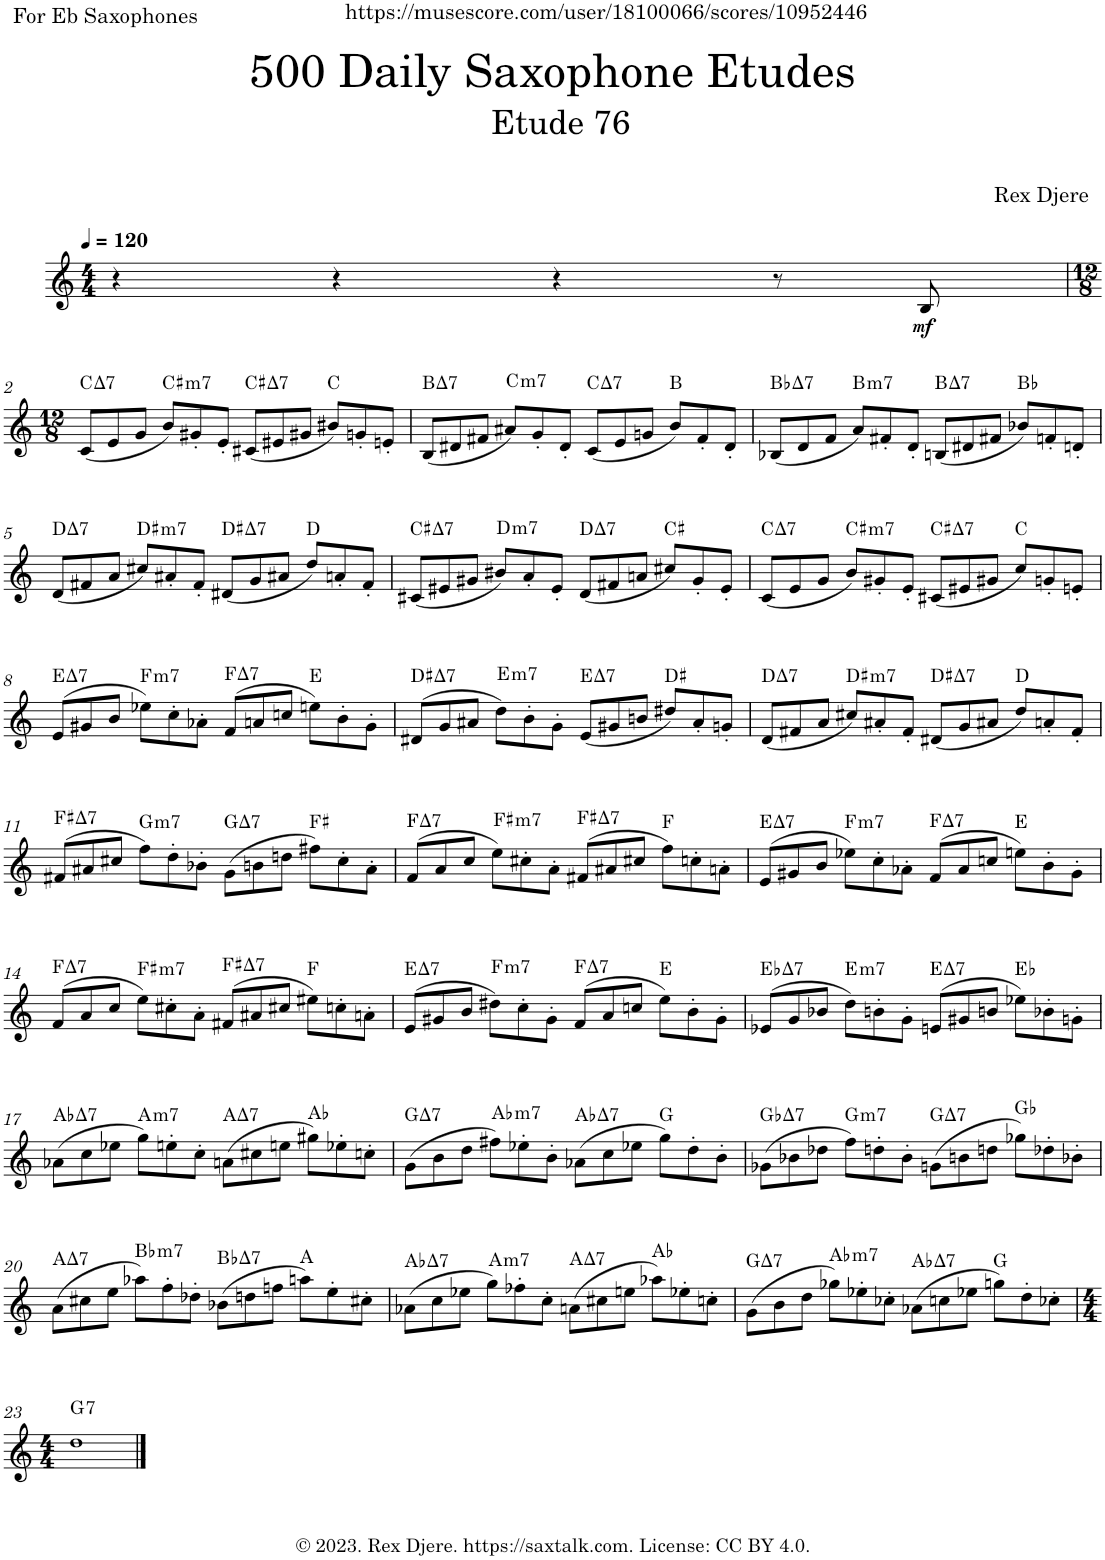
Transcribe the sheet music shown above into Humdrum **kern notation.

**kern	**dynam	**harte
*part1	*part1	*part1
*staff1	*staff1	*
*I"Alto Saxophone	*	*
*I'A. Sax.	*	*
*clefG2	*	*
*Trd5c9	*	*
*k[]	*	*
*M4/4	*	*
*MM120	*	*
=1	=1	=1
4r	.	.
4r	.	.
4r	.	.
8r	.	.
!	!LO:DY:b	!
8B/	mf	.
!!LO:LB:g=z
=2	=2	=2
*M12/8	*	*
!	!	!LO:H:kt=7
(8c/L	.	C:maj7
8e/	.	.
8g/J	.	.
!	!	!LO:H:kt=m7
8b/L)	.	C#:min7
8g#X'/	.	.
8e'/J	.	.
!	!	!LO:H:kt=7
(8c#X/L	.	C#:maj7
8e#X/	.	.
8g#X/J	.	.
8b#X/L)	.	C:maj
8gn'/	.	.
8en'/J	.	.
=3	=3	=3
!	!	!LO:H:kt=7
(8B/L	.	B:maj7
8d#X/	.	.
8f#X/J	.	.
!	!	!LO:H:kt=m7
8a#X/L)	.	C:min7
8g'/	.	.
8d#'/J	.	.
!	!	!LO:H:kt=7
(8c/L	.	C:maj7
8e/	.	.
8gn/J	.	.
8b/L)	.	B:maj
8f#'/	.	.
8d#'/J	.	.
=4	=4	=4
!	!	!LO:H:kt=7
(8B-X/L	.	Bb:maj7
8d/	.	.
8f/J	.	.
!	!	!LO:H:kt=m7
8a/L)	.	B:min7
8f#X'/	.	.
8d'/J	.	.
!	!	!LO:H:kt=7
(8Bn/L	.	B:maj7
8d#X/	.	.
8f#X/J	.	.
8b-X/L)	.	Bb:maj
8fn'/	.	.
8dn'/J	.	.
!!LO:LB:g=z
=5	=5	=5
!	!	!LO:H:kt=7
(8d/L	.	D:maj7
8f#X/	.	.
8a/J	.	.
!	!	!LO:H:kt=m7
8cc#X/L)	.	D#:min7
8a#X'/	.	.
8f#'/J	.	.
!	!	!LO:H:kt=7
(8d#X/L	.	D#:maj7
8g/	.	.
8a#X/J	.	.
8dd/L)	.	D:maj
8an'/	.	.
8f#'/J	.	.
=6	=6	=6
!	!	!LO:H:kt=7
(8c#X/L	.	C#:maj7
8e#X/	.	.
8g#X/J	.	.
!	!	!LO:H:kt=m7
8b#X/L)	.	D:min7
8a'/	.	.
8e#'/J	.	.
!	!	!LO:H:kt=7
(8d/L	.	D:maj7
8f#X/	.	.
8an/J	.	.
8cc#X/L)	.	C#:maj
8g#'/	.	.
8e#'/J	.	.
=7	=7	=7
!	!	!LO:H:kt=7
(8c/L	.	C:maj7
8e/	.	.
8g/J	.	.
!	!	!LO:H:kt=m7
8b/L)	.	C#:min7
8g#X'/	.	.
8e'/J	.	.
!	!	!LO:H:kt=7
(8c#X/L	.	C#:maj7
8e#X/	.	.
8g#X/J	.	.
8cc/L)	.	C:maj
8gn'/	.	.
8en'/J	.	.
!!LO:LB:g=z
=8	=8	=8
!	!	!LO:H:kt=7
(8e/L	.	E:maj7
8g#X/	.	.
8b/J	.	.
!	!	!LO:H:kt=m7
8ee-X\L)	.	F:min7
8cc'\	.	.
8a-X'\J	.	.
!	!	!LO:H:kt=7
(8f/L	.	F:maj7
8an/	.	.
8ccn/J	.	.
8een\L)	.	E:maj
8b'\	.	.
8g#'\J	.	.
=9	=9	=9
!	!	!LO:H:kt=7
(8d#X/L	.	D#:maj7
8g/	.	.
8a#X/J	.	.
!	!	!LO:H:kt=m7
8dd\L)	.	E:min7
8b'\	.	.
8g'\J	.	.
!	!	!LO:H:kt=7
(8e/L	.	E:maj7
8g#X/	.	.
8bn/J	.	.
8dd#X/L)	.	D#:maj
8a#'/	.	.
8gn'/J	.	.
=10	=10	=10
!	!	!LO:H:kt=7
(8d/L	.	D:maj7
8f#X/	.	.
8a/J	.	.
!	!	!LO:H:kt=m7
8cc#X/L)	.	D#:min7
8a#X'/	.	.
8f#'/J	.	.
!	!	!LO:H:kt=7
(8d#X/L	.	D#:maj7
8g/	.	.
8a#X/J	.	.
8dd/L)	.	D:maj
8an'/	.	.
8f#'/J	.	.
!!LO:LB:g=z
=11	=11	=11
!	!	!LO:H:kt=7
(8f#X/L	.	F#:maj7
8a#X/	.	.
8cc#X/J	.	.
!	!	!LO:H:kt=m7
8ff\L)	.	G:min7
8dd'\	.	.
8b-X'\J	.	.
!	!	!LO:H:kt=7
(8g\L	.	G:maj7
8bn\	.	.
8ddn\J	.	.
8ff#X\L)	.	F#:maj
8cc#'\	.	.
8a#'\J	.	.
=12	=12	=12
!	!	!LO:H:kt=7
(8f/L	.	F:maj7
8a/	.	.
8cc/J	.	.
!	!	!LO:H:kt=m7
8ee\L)	.	F#:min7
8cc#X'\	.	.
8a'\J	.	.
!	!	!LO:H:kt=7
(8f#X/L	.	F#:maj7
8a#X/	.	.
8cc#X/J	.	.
8ff\L)	.	F:maj
8ccn'\	.	.
8an'\J	.	.
=13	=13	=13
!	!	!LO:H:kt=7
(8e/L	.	E:maj7
8g#X/	.	.
8b/J	.	.
!	!	!LO:H:kt=m7
8ee-X\L)	.	F:min7
8cc'\	.	.
8a-X'\J	.	.
!	!	!LO:H:kt=7
(8f/L	.	F:maj7
8a-/	.	.
8ccn/J	.	.
8een\L)	.	E:maj
8b'\	.	.
8g#'\J	.	.
!!LO:LB:g=z
=14	=14	=14
!	!	!LO:H:kt=7
(8f/L	.	F:maj7
8a/	.	.
8cc/J	.	.
!	!	!LO:H:kt=m7
8ee\L)	.	F#:min7
8cc#X'\	.	.
8a'\J	.	.
!	!	!LO:H:kt=7
(8f#X/L	.	F#:maj7
8a#X/	.	.
8cc#X/J	.	.
8ee#X\L)	.	F:maj
8ccn'\	.	.
8an'\J	.	.
=15	=15	=15
!	!	!LO:H:kt=7
(8e/L	.	E:maj7
8g#X/	.	.
8b/J	.	.
!	!	!LO:H:kt=m7
8dd#X\L)	.	F:min7
8cc'\	.	.
8g#'\J	.	.
!	!	!LO:H:kt=7
(8f/L	.	F:maj7
8a/	.	.
8ccn/J	.	.
8ee\L)	.	E:maj
8b'\	.	.
8g#'\J	.	.
=16	=16	=16
!	!	!LO:H:kt=7
(8e-X/L	.	Eb:maj7
8g/	.	.
8b-X/J	.	.
!	!	!LO:H:kt=m7
8dd\L)	.	E:min7
8bn'\	.	.
8g'\J	.	.
!	!	!LO:H:kt=7
(8en/L	.	E:maj7
8g#X/	.	.
8bn/J	.	.
8ee-X\L)	.	Eb:maj
8b-X'\	.	.
8gn'\J	.	.
!!LO:LB:g=z
=17	=17	=17
!	!	!LO:H:kt=7
(8a-X\L	.	Ab:maj7
8cc\	.	.
8ee-X\J	.	.
!	!	!LO:H:kt=m7
8gg\L)	.	A:min7
8een'\	.	.
8cc'\J	.	.
!	!	!LO:H:kt=7
(8an\L	.	A:maj7
8cc#X\	.	.
8een\J	.	.
8gg#X\L)	.	Ab:maj
8ee-X'\	.	.
8ccn'\J	.	.
=18	=18	=18
!	!	!LO:H:kt=7
(8g\L	.	G:maj7
8b\	.	.
8dd\J	.	.
!	!	!LO:H:kt=m7
8ff#X\L)	.	Ab:min7
8ee-X'\	.	.
8b'\J	.	.
!	!	!LO:H:kt=7
(8a-X\L	.	Ab:maj7
8cc\	.	.
8ee-X\J	.	.
8gg\L)	.	G:maj
8dd'\	.	.
8b'\J	.	.
=19	=19	=19
!	!	!LO:H:kt=7
(8g-X\L	.	Gb:maj7
8b-X\	.	.
8dd-X\J	.	.
!	!	!LO:H:kt=m7
8ff\L)	.	G:min7
8ddn'\	.	.
8b-'\J	.	.
!	!	!LO:H:kt=7
(8gn\L	.	G:maj7
8bn\	.	.
8ddn\J	.	.
8gg-X\L)	.	Gb:maj
8dd-X'\	.	.
8b-X'\J	.	.
!!LO:LB:g=z
=20	=20	=20
!	!	!LO:H:kt=7
(8a\L	.	A:maj7
8cc#X\	.	.
8ee\J	.	.
!	!	!LO:H:kt=m7
8aa-X\L)	.	Bb:min7
8ff'\	.	.
8dd-X'\J	.	.
!	!	!LO:H:kt=7
(8b-X\L	.	Bb:maj7
8ddn\	.	.
8ffn\J	.	.
8aan\L)	.	A:maj
8ee'\	.	.
8cc#X'\J	.	.
=21	=21	=21
!	!	!LO:H:kt=7
(8a-X\L	.	Ab:maj7
8cc\	.	.
8ee-X\J	.	.
!	!	!LO:H:kt=m7
8gg\L)	.	A:min7
8ff-X'\	.	.
8cc'\J	.	.
!	!	!LO:H:kt=7
(8an\L	.	A:maj7
8cc#X\	.	.
8een\J	.	.
8aa-X\L)	.	Ab:maj
8ee-X'\	.	.
8ccn'\J	.	.
=22	=22	=22
!	!	!LO:H:kt=7
(8g\L	.	G:maj7
8b\	.	.
8dd\J	.	.
!	!	!LO:H:kt=m7
8gg-X\L)	.	Ab:min7
8ee-X'\	.	.
8cc-X'\J	.	.
!	!	!LO:H:kt=7
(8a-X\L	.	Ab:maj7
8ccn\	.	.
8ee-X\J	.	.
8ggn\L)	.	G:maj
8dd'\	.	.
8cc-X'\J	.	.
!!LO:LB:g=z
=23	=23	=23
*M4/4	*	*
!	!	!LO:H:kt=7
1dd	.	G:7
==	==	==
*-	*-	*-
